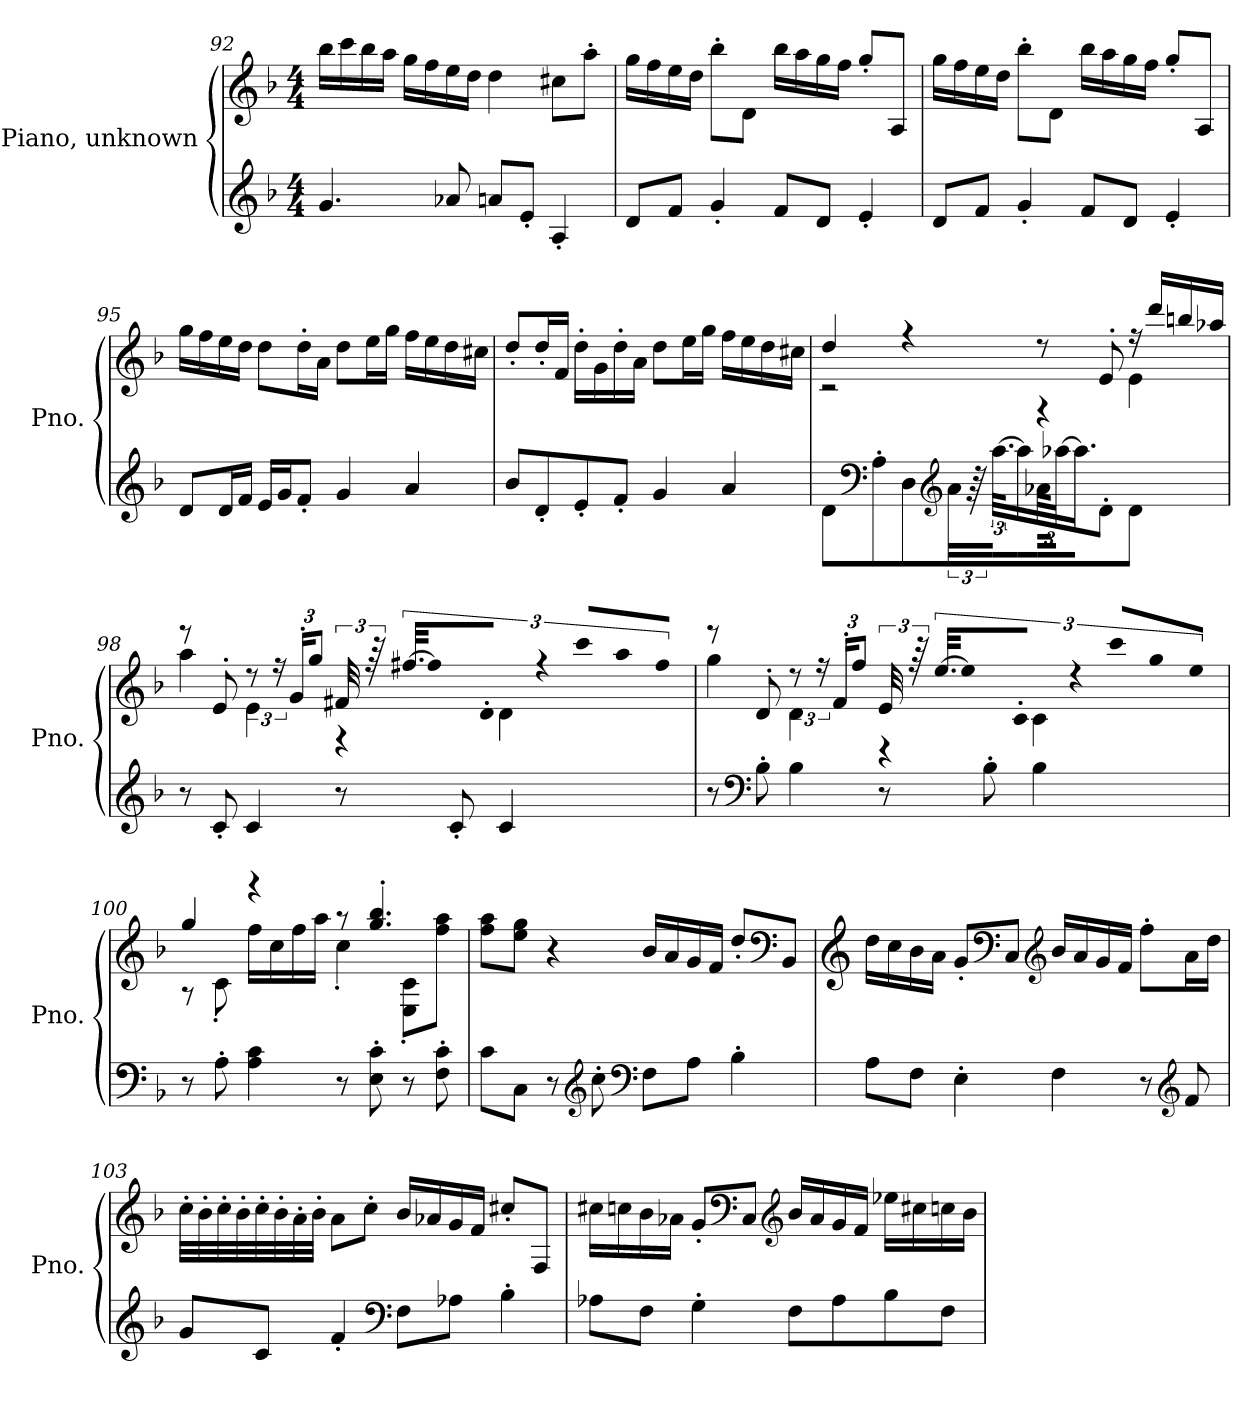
**kern	**kern
*part1	*part1
*staff2	*staff1
*I"Piano, unknown	*
*I'Pno.	*
!!LO:LB:g=z
*clefG2	*clefG2
*k[b-]	*k[b-]
*M4/4	*M4/4
=92	=92
4.g/	16bb-\LL
.	16ccc\
.	16bb-\
.	16aa\JJ
.	16gg\LL
.	16ff\
8a-X/	16ee\
.	16dd\JJ
8an/L	4dd\
8e'/J	.
4A'/	8cc#X\L
.	8aa'\J
=93	=93
8d/L	16gg\LL
.	16ff\
8f/J	16ee\
.	16dd\JJ
4g'/	8bb-'\L
.	8d\J
8f/L	16bb-\LL
.	16aa\
8d/J	16gg\
.	16ff\JJ
4e'/	8gg'/L
.	8A/J
=94	=94
8d/L	16gg\LL
.	16ff\
8f/J	16ee\
.	16dd\JJ
4g'/	8bb-'\L
.	8d\J
8f/L	16bb-\LL
.	16aa\
8d/J	16gg\
.	16ff\JJ
4e'/	8gg'/L
.	8A/J
!!LO:LB:g=z
=95	=95
8d/L	16gg\LL
.	16ff\
16d/L	16ee\
16f/JJ	16dd\JJ
16e/LL	8dd\L
16g/J	.
8f'/J	16dd'\L
.	16a\JJ
4g/	8dd\L
.	16ee\L
.	16gg\JJ
4a/	16ff\LL
.	16ee\
.	16dd\
.	16cc#X\JJ
=96	=96
8b-/L	8dd'/L
8d'/	16dd'/L
.	16f/JJ
8e'/	16dd'\LL
.	16g\
8f'/J	16dd'\
.	16a\JJ
4g/	8dd\L
.	16ee\L
.	16gg\JJ
4a/	16ff\LL
.	16ee\
.	16dd\
.	16cc#X\JJ
!!LO:PB:g=z
=97	=97
*	*^
8d/L	4dd/	2r
*clefF4	*	*
8A'/	.	.
8D/	4r	.
*clefG2	*	*
48a/Jkk	.	.
96r	.	.
[48.aa\KLL	.	.
16aa\]	.	.
*Xbrackettup	*	*
96a-X\KL	8r	4r
[48aa-X\J	.	.
16.aa-\J]	.	.
8d'\J	8e'/	.
4d/	16r	4e\
.	16ddd/LL	.
.	16bbn/	.
.	16aa-X/JJ	.
=98	=98	=98
8r	8r	4aa\
8c'/	8e'/	.
4c/	12r	4e\
.	24r	.
.	24g'/KL	.
.	12gg/J	.
8r	48f#X/	4r
.	96r	.
.	[48.ff#X/KLL	.
.	16ff#/J]	.
8c'/	8d'/J	.
4c/	16r	4d\
.	16ccc/LL	.
.	16aa/	.
.	16ff#/JJ	.
!!LO:LB:g=z	!!
=99	=99	=99
8r	8r	4gg\
*clefF4	*	*
8B-'\	8d'/	.
4B-\	12r	4d\
.	24r	.
.	24f'/KL	.
.	12ff/J	.
8r	48e/	4r
.	96r	.
.	[48.ee/KLL	.
.	16ee/J]	.
8B-'\	8c'/J	.
4B-\	16r	4c\
.	16ccc/LL	.
.	16gg/	.
.	16ee/JJ	.
=100	=100	=100
8r	4gg/	8r
8A'\	.	8c'\
4A\ 4c\	4r	16ff\LL
.	.	16cc\
.	.	16ff\
.	.	16aa\JJ
8r	8r	4cc'\
8E\' 8c\'	4.gg/' 4.bb-/'	.
8r	.	8E\' 8c\'L
8F\' 8c\'	.	8ff\ 8aa\J
*	*v	*v
=101	=101
8c\L	8ff\ 8aa\L
8C\J	8ee\ 8gg\J
8r	4r
*clefG2	*
8cc'\	.
*clefF4	*
8F\L	16b-/LL
.	16a/
8A\J	16g/
.	16f/JJ
4B-'\	8dd'/L
*	*clefF4
.	8BB-/J
!!LO:LB:g=z
=102	=102
*	*clefG2
8A\L	16dd\LL
.	16cc\
8F\J	16b-\
.	16a\JJ
4E'\	8g'/L
*	*clefF4
.	8C/J
*	*clefG2
4F\	16b-/LL
.	16a/
.	16g/
.	16f/JJ
8r	8ff'\L
*clefG2	*
8f/	16a\L
.	16dd\JJ
=103	=103
8g/L	32cc'\LLL
.	32b-'\
.	32cc'\
.	32b-'\
8c/J	32cc'\
.	32b-'\
.	32a'\
.	32b-'\JJJ
4f'/	8a\L
.	8cc'\J
*clefF4	*
8F\L	16b-/LL
.	16a-X/
8A-X\J	16g/
.	16f/JJ
4B-'\	8cc#X'/L
.	8F/J
!!LO:LB:g=z
=104	=104
8A-X\L	16cc#X\LL
.	16ccn\
8F\J	16b-\
.	16a-X\JJ
4G'\	8g'/L
*	*clefF4
.	8C/J
*	*clefG2
8F\L	16b-/LL
.	16a-/
8A-\	16g/
.	16f/JJ
8B-\	16ee-X\LL
.	16cc#X\
8F\J	16ccn\
.	16b-\JJ
=	=
*-	*-
